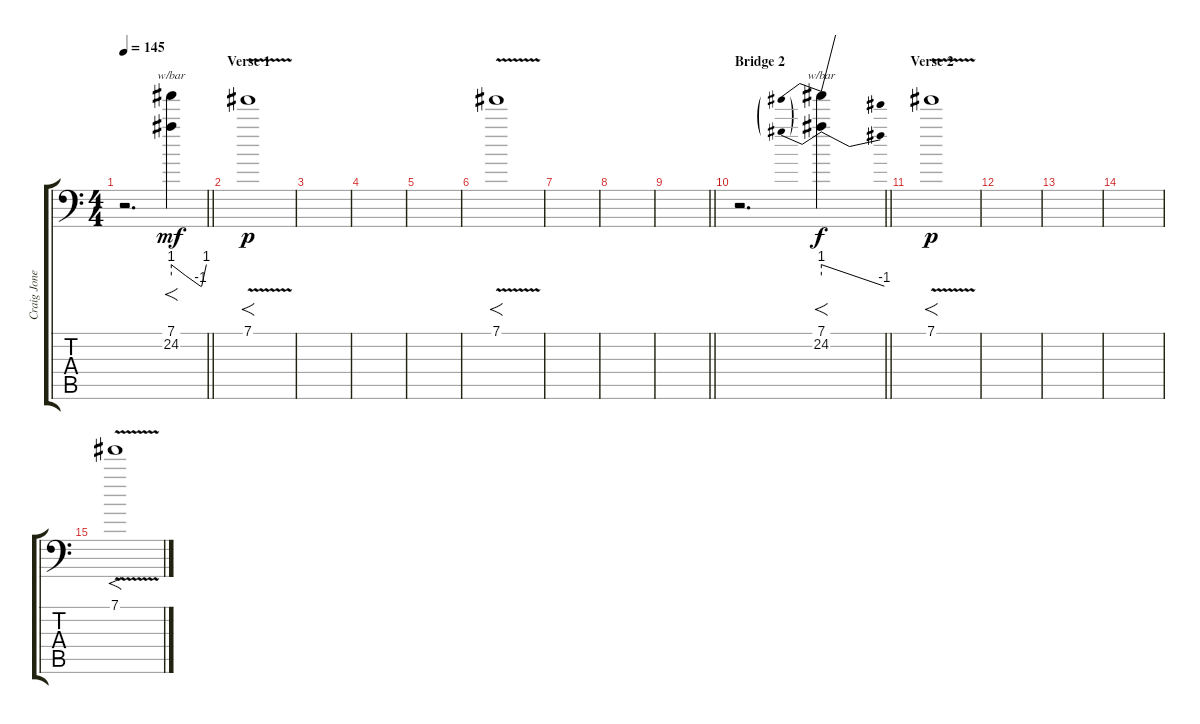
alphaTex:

\track ("Craig Jones" "Craig Jone") {instrument lead2sawtooth}
\staff {score tabs}
\tuning (Db6 Ab3 E3 B2 Gb2 B0) {hide}
\ts (4 4)
\tempo 145
\clef f4
\barLineRight lightlight
\ks c
r.2{d dy mf} (7.1 24.2).4{f tbe (custom default 0 4 24 0 50 -4 52 -4 60 4) instrument lead2sawtooth} |
\section ("" "Verse 1")
7.1{v}.1{f dy p instrument lead2sawtooth} |
|
|
|
7.1{v}.1{f} |
|
|
\barLineRight lightlight
|
\section ("" "Bridge 2")
\barLineRight lightlight
r.2{d} (7.1 24.2).4{f tbe (predivedive default 0 4 60 -4) dy f instrument lead3calliope} |
\section ("" "Verse 2")
7.1{v}.1{f dy p instrument lead2sawtooth} |
|
|
|
7.1{v}.1{f}
